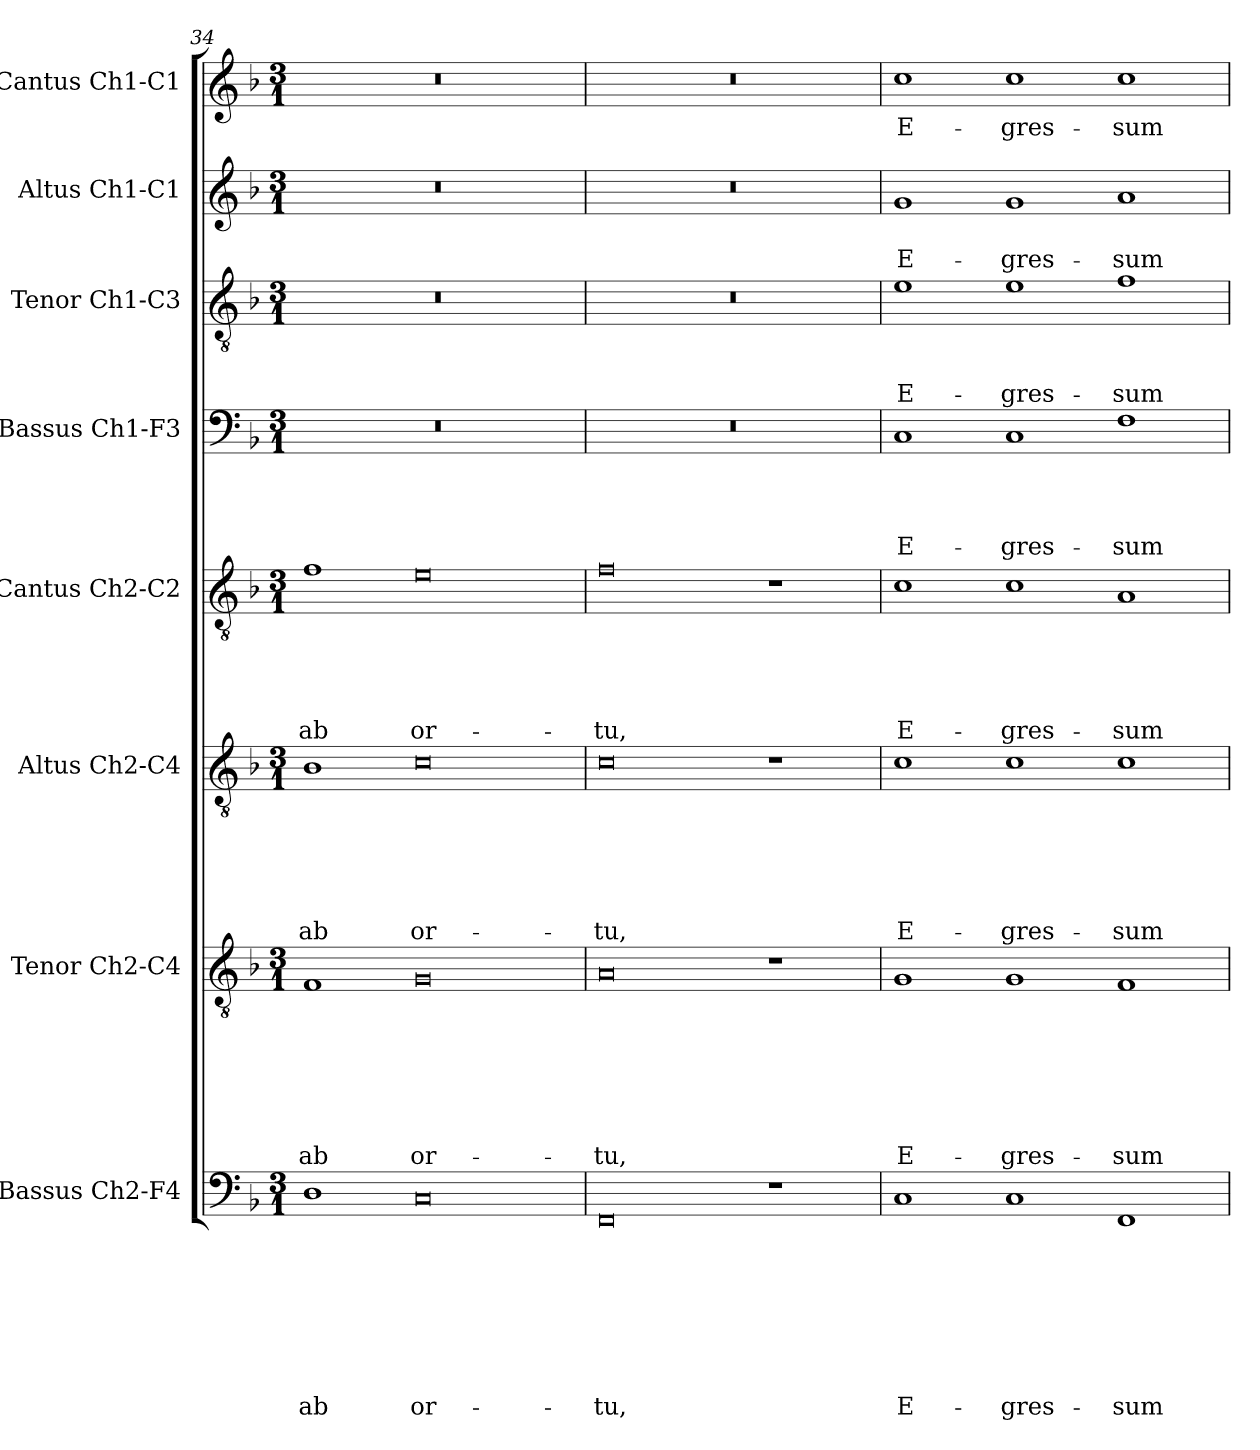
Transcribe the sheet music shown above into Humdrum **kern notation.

**kern	**text	**text	**text	**text	**text	**text	**text	**text	**kern	**text	**text	**text	**text	**text	**text	**text	**kern	**text	**text	**text	**text	**text	**text	**kern	**text	**text	**text	**text	**text	**kern	**text	**text	**text	**text	**kern	**text	**text	**text	**kern	**text	**text	**kern	**text
*part8	*part8	*part8	*part8	*part8	*part8	*part8	*part8	*part8	*part7	*part7	*part7	*part7	*part7	*part7	*part7	*part7	*part6	*part6	*part6	*part6	*part6	*part6	*part6	*part5	*part5	*part5	*part5	*part5	*part5	*part4	*part4	*part4	*part4	*part4	*part3	*part3	*part3	*part3	*part2	*part2	*part2	*part1	*part1
*staff8	*staff8	*staff8	*staff8	*staff8	*staff8	*staff8	*staff8	*staff8	*staff7	*staff7	*staff7	*staff7	*staff7	*staff7	*staff7	*staff7	*staff6	*staff6	*staff6	*staff6	*staff6	*staff6	*staff6	*staff5	*staff5	*staff5	*staff5	*staff5	*staff5	*staff4	*staff4	*staff4	*staff4	*staff4	*staff3	*staff3	*staff3	*staff3	*staff2	*staff2	*staff2	*staff1	*staff1
*I"Bassus Ch2-F4	*	*	*	*	*	*	*	*	*I"Tenor Ch2-C4	*	*	*	*	*	*	*	*I"Altus Ch2-C4	*	*	*	*	*	*	*I"Cantus Ch2-C2	*	*	*	*	*	*I"Bassus Ch1-F3	*	*	*	*	*I"Tenor Ch1-C3	*	*	*	*I"Altus Ch1-C1	*	*	*I"Cantus Ch1-C1	*
*I'B2	*	*	*	*	*	*	*	*	*I'T2	*	*	*	*	*	*	*	*I'A2	*	*	*	*	*	*	*I'C2	*	*	*	*	*	*I'B	*	*	*	*	*I'T	*	*	*	*I'A	*	*	*I'C	*
*clefF4	*	*	*	*	*	*	*	*	*clefGv2	*	*	*	*	*	*	*	*clefGv2	*	*	*	*	*	*	*clefGv2	*	*	*	*	*	*clefF4	*	*	*	*	*clefGv2	*	*	*	*clefG2	*	*	*clefG2	*
*k[b-]	*	*	*	*	*	*	*	*	*k[b-]	*	*	*	*	*	*	*	*k[b-]	*	*	*	*	*	*	*k[b-]	*	*	*	*	*	*k[b-]	*	*	*	*	*k[b-]	*	*	*	*k[b-]	*	*	*k[b-]	*
*F:	*	*	*	*	*	*	*	*	*F:	*	*	*	*	*	*	*	*F:	*	*	*	*	*	*	*F:	*	*	*	*	*	*F:	*	*	*	*	*F:	*	*	*	*F:	*	*	*F:	*
*M3/1	*	*	*	*	*	*	*	*	*M3/1	*	*	*	*	*	*	*	*M3/1	*	*	*	*	*	*	*M3/1	*	*	*	*	*	*M3/1	*	*	*	*	*M3/1	*	*	*	*M3/1	*	*	*M3/1	*
=34	=34	=34	=34	=34	=34	=34	=34	=34	=34	=34	=34	=34	=34	=34	=34	=34	=34	=34	=34	=34	=34	=34	=34	=34	=34	=34	=34	=34	=34	=34	=34	=34	=34	=34	=34	=34	=34	=34	=34	=34	=34	=34	=34
!	!	!	!	!	!	!	!	!LO:LY:b	!	!	!	!	!	!	!	!LO:LY:b	!	!	!	!	!	!	!LO:LY:b	!	!	!	!	!	!LO:LY:b	!	!	!	!	!	!	!	!	!	!	!	!	!	!
1D	.	.	.	.	.	.	.	ab	1F	.	.	.	.	.	.	ab	1B-	.	.	.	.	.	ab	1f	.	.	.	.	ab	0.r	.	.	.	.	0.r	.	.	.	0.r	.	.	0.r	.
!	!	!	!	!	!	!	!	!LO:LY:b	!	!	!	!	!	!	!	!LO:LY:b	!	!	!	!	!	!	!LO:LY:b	!	!	!	!	!	!LO:LY:b	!	!	!	!	!	!	!	!	!	!	!	!	!	!
0C	.	.	.	.	.	.	.	or-	0G	.	.	.	.	.	.	or-	0c	.	.	.	.	.	or-	0e	.	.	.	.	or-	.	.	.	.	.	.	.	.	.	.	.	.	.	.
=35	=35	=35	=35	=35	=35	=35	=35	=35	=35	=35	=35	=35	=35	=35	=35	=35	=35	=35	=35	=35	=35	=35	=35	=35	=35	=35	=35	=35	=35	=35	=35	=35	=35	=35	=35	=35	=35	=35	=35	=35	=35	=35	=35
!	!	!	!	!	!	!	!	!LO:LY:b	!	!	!	!	!	!	!	!LO:LY:b	!	!	!	!	!	!	!LO:LY:b	!	!	!	!	!	!LO:LY:b	!	!	!	!	!	!	!	!	!	!	!	!	!	!
0FF	.	.	.	.	.	.	.	-tu,	0A	.	.	.	.	.	.	-tu,	0c	.	.	.	.	.	-tu,	0f	.	.	.	.	-tu,	0.r	.	.	.	.	0.r	.	.	.	0.r	.	.	0.r	.
1r	.	.	.	.	.	.	.	.	1r	.	.	.	.	.	.	.	1r	.	.	.	.	.	.	1r	.	.	.	.	.	.	.	.	.	.	.	.	.	.	.	.	.	.	.
=36	=36	=36	=36	=36	=36	=36	=36	=36	=36	=36	=36	=36	=36	=36	=36	=36	=36	=36	=36	=36	=36	=36	=36	=36	=36	=36	=36	=36	=36	=36	=36	=36	=36	=36	=36	=36	=36	=36	=36	=36	=36	=36	=36
!	!	!	!	!	!	!	!	!LO:LY:b	!	!	!	!	!	!	!	!LO:LY:b	!	!	!	!	!	!	!LO:LY:b	!	!	!	!	!	!LO:LY:b	!	!	!	!	!LO:LY:b	!	!	!	!LO:LY:b	!	!	!LO:LY:b	!	!LO:LY:b
1C	.	.	.	.	.	.	.	E-	1G	.	.	.	.	.	.	E-	1c	.	.	.	.	.	E-	1c	.	.	.	.	E-	1C	.	.	.	E-	1e	.	.	E-	1g	.	E-	1cc	E-
!	!	!	!	!	!	!	!	!LO:LY:b	!	!	!	!	!	!	!	!LO:LY:b	!	!	!	!	!	!	!LO:LY:b	!	!	!	!	!	!LO:LY:b	!	!	!	!	!LO:LY:b	!	!	!	!LO:LY:b	!	!	!LO:LY:b	!	!LO:LY:b
1C	.	.	.	.	.	.	.	-gres-	1G	.	.	.	.	.	.	-gres-	1c	.	.	.	.	.	-gres-	1c	.	.	.	.	-gres-	1C	.	.	.	-gres-	1e	.	.	-gres-	1g	.	-gres-	1cc	-gres-
!	!	!	!	!	!	!	!	!LO:LY:b	!	!	!	!	!	!	!	!LO:LY:b	!	!	!	!	!	!	!LO:LY:b	!	!	!	!	!	!LO:LY:b	!	!	!	!	!LO:LY:b	!	!	!	!LO:LY:b	!	!	!LO:LY:b	!	!LO:LY:b
1FF	.	.	.	.	.	.	.	-sum	1F	.	.	.	.	.	.	-sum	1c	.	.	.	.	.	-sum	1A	.	.	.	.	-sum	1F	.	.	.	-sum	1f	.	.	-sum	1a	.	-sum	1cc	-sum
=	=	=	=	=	=	=	=	=	=	=	=	=	=	=	=	=	=	=	=	=	=	=	=	=	=	=	=	=	=	=	=	=	=	=	=	=	=	=	=	=	=	=	=
*-	*-	*-	*-	*-	*-	*-	*-	*-	*-	*-	*-	*-	*-	*-	*-	*-	*-	*-	*-	*-	*-	*-	*-	*-	*-	*-	*-	*-	*-	*-	*-	*-	*-	*-	*-	*-	*-	*-	*-	*-	*-	*-	*-
